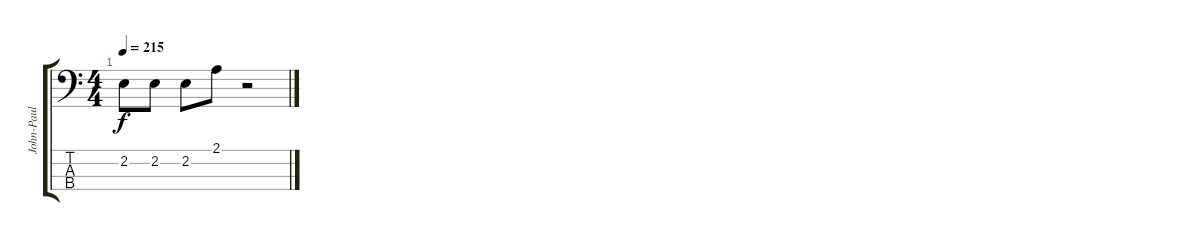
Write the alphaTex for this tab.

\track ("John-Paul Jones" "John-Paul ") {instrument electricbassfinger}
\staff {score tabs}
\tuning (G2 D2 A1 E1) {hide}
\ts (4 4)
\tempo 215
\clef f4
\ks c
2.2.8{dy f} 2.2.8 2.2.8 2.1.8 r.2
